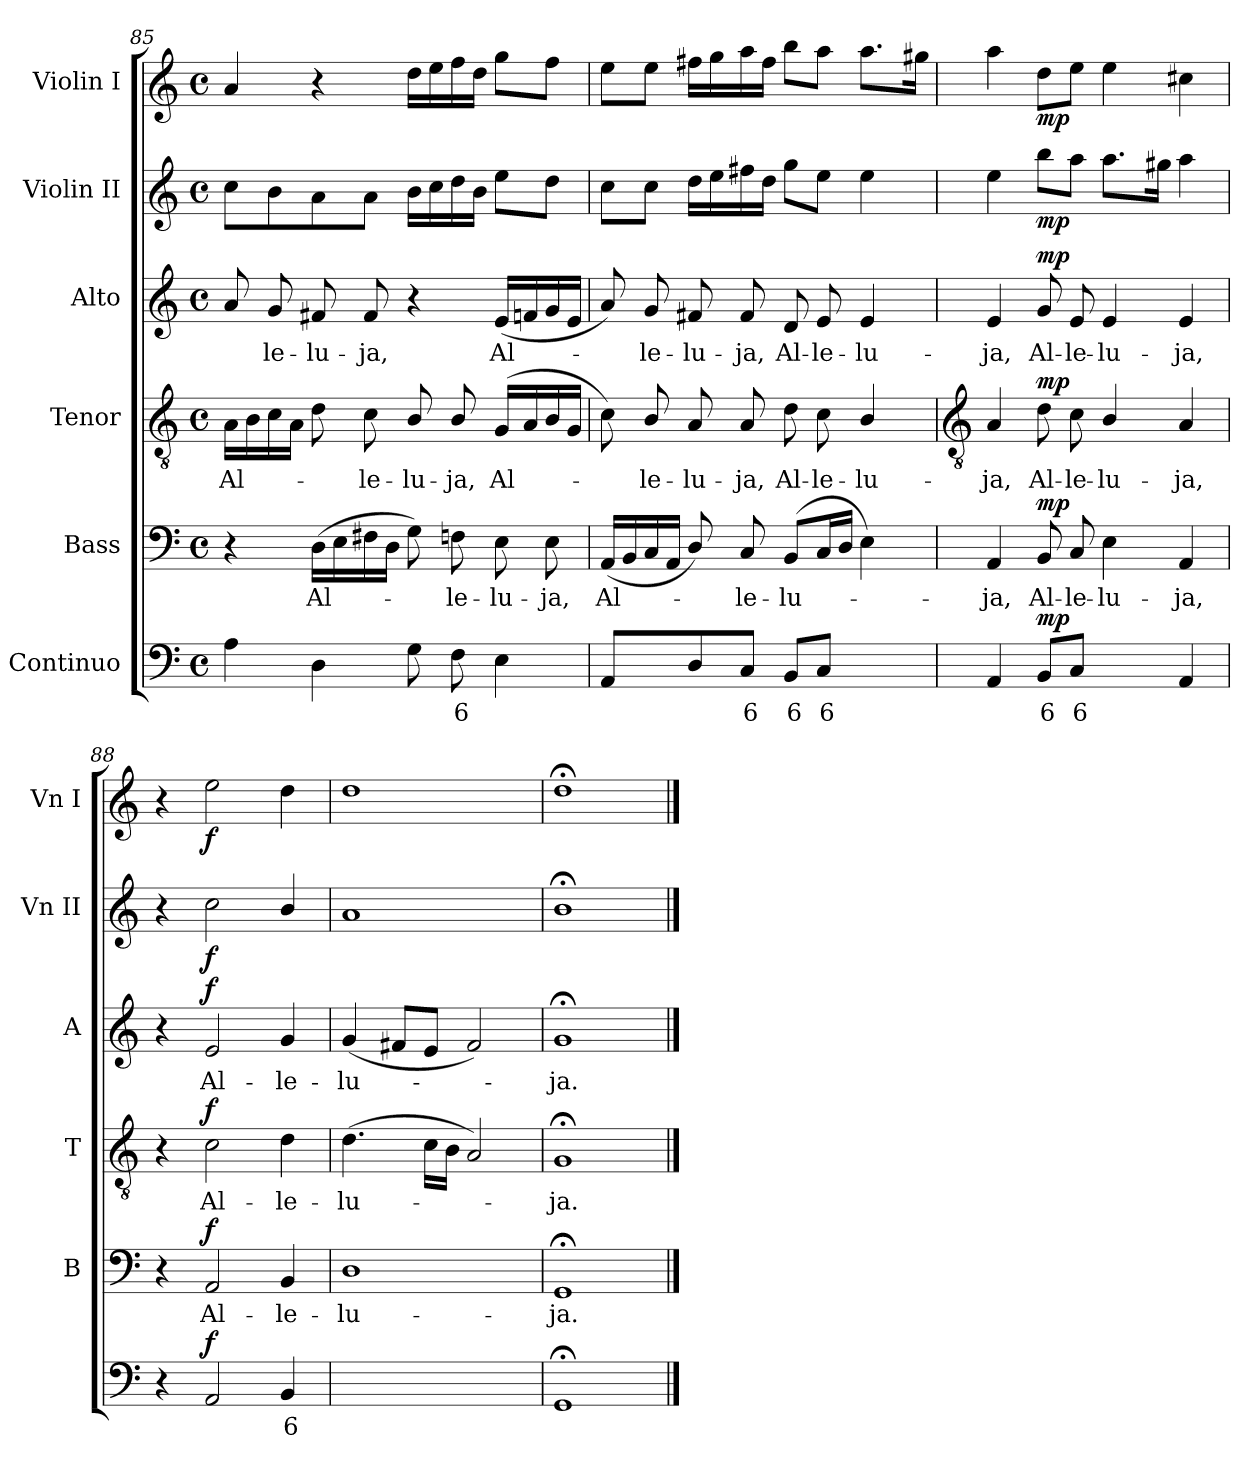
**kern	**text	**dynam	**kern	**text	**dynam	**kern	**text	**dynam	**kern	**text	**dynam	**kern	**dynam	**kern	**dynam
*part6	*part6	*part6	*part5	*part5	*part5	*part4	*part4	*part4	*part3	*part3	*part3	*part2	*part2	*part1	*part1
*staff6	*staff6	*staff6	*staff5	*staff5	*staff5	*staff4	*staff4	*staff4	*staff3	*staff3	*staff3	*staff2	*staff2	*staff1	*staff1
*I"Continuo	*	*	*I"Bass	*	*	*I"Tenor	*	*	*I"Alto	*	*	*I"Violin II	*	*I"Violin I	*
*	*	*	*I'B	*	*	*I'T	*	*	*I'A	*	*	*I'Vn II	*	*I'Vn I	*
*clefF4	*	*	*clefF4	*	*	*clefGv2	*	*	*clefG2	*	*	*clefG2	*	*clefG2	*
*k[]	*	*	*k[]	*	*	*k[]	*	*	*k[]	*	*	*k[]	*	*k[]	*
*C:	*	*	*C:	*	*	*C:	*	*	*C:	*	*	*C:	*	*C:	*
*M4/4	*	*	*M4/4	*	*	*M4/4	*	*	*M4/4	*	*	*M4/4	*	*M4/4	*
*met(c)	*	*	*met(c)	*	*	*met(c)	*	*	*met(c)	*	*	*met(c)	*	*met(c)	*
=85	=85	=85	=85	=85	=85	=85	=85	=85	=85	=85	=85	=85	=85	=85	=85
!	!	!	!	!	!	!	!LO:LY:b	!	!	!	!	!	!	!	!
4A	.	.	4r	.	.	16A	Al-	.	8a	.	.	8ccL	.	4a	.
.	.	.	.	.	.	16B	.	.	.	.	.	.	.	.	.
!	!	!	!	!	!	!	!	!	!	!LO:LY:b	!	!	!	!	!
.	.	.	.	.	.	16c	.	.	8g	le-	.	8b	.	.	.
.	.	.	.	.	.	16AJJ	.	.	.	.	.	.	.	.	.
!	!	!	!	!LO:LY:b	!	!	!	!	!	!LO:LY:b	!	!	!	!	!
4D	.	.	(>16DLL	Al-	.	8d	.	.	8f#X	-lu-	.	8a	.	4r	.
.	.	.	16E	.	.	.	.	.	.	.	.	.	.	.	.
!	!	!	!	!	!	!	!LO:LY:b	!	!	!LO:LY:b	!	!	!	!	!
.	.	.	16F#X	.	.	8c	le-	.	8f#	-ja,	.	8aJ	.	.	.
.	.	.	16DJJ	.	.	.	.	.	.	.	.	.	.	.	.
!	!	!	!	!	!	!	!LO:LY:b	!	!	!	!	!	!	!	!
8G	.	.	8G)	.	.	8B/	-lu-	.	4r	.	.	16bLL	.	16ddLL	.
.	.	.	.	.	.	.	.	.	.	.	.	16cc	.	16ee	.
!	!LO:LY:b	!	!	!LO:LY:b	!	!	!LO:LY:b	!	!	!	!	!	!	!	!
8F	6	.	8Fn	le-	.	8B/	-ja,	.	.	.	.	16dd	.	16ff	.
.	.	.	.	.	.	.	.	.	.	.	.	16bJJ	.	16ddJJ	.
!	!	!	!	!LO:LY:b	!	!	!LO:LY:b	!	!	!LO:LY:b	!	!	!	!	!
4E	.	.	8E	-lu-	.	(<16GLL	Al-	.	(<16eLL	Al-	.	8eeL	.	8ggL	.
.	.	.	.	.	.	16A	.	.	16fn	.	.	.	.	.	.
!	!	!	!	!LO:LY:b	!	!	!	!	!	!	!	!	!	!	!
.	.	.	8E	-ja,	.	16B	.	.	16g	.	.	8ddJ	.	8ffJ	.
.	.	.	.	.	.	16GJJ	.	.	16eJJ	.	.	.	.	.	.
=86	=86	=86	=86	=86	=86	=86	=86	=86	=86	=86	=86	=86	=86	=86	=86
!	!	!	!	!LO:LY:b	!	!	!	!	!	!	!	!	!	!	!
4AA	.	.	(<16AALL	Al-	.	8c)	.	.	8a)	.	.	8ccL	.	8eeL	.
.	.	.	16BB	.	.	.	.	.	.	.	.	.	.	.	.
!	!	!	!	!	!	!	!LO:LY:b	!	!	!LO:LY:b	!	!	!	!	!
.	.	.	16C	.	.	8B/	le-	.	8g	le-	.	8ccJ	.	8eeJ	.
.	.	.	16AAJJ	.	.	.	.	.	.	.	.	.	.	.	.
!	!	!	!	!	!	!	!LO:LY:b	!	!	!LO:LY:b	!	!	!	!	!
8D	.	.	8D/)	.	.	8A	-lu-	.	8f#X	-lu-	.	16ddLL	.	16ff#XLL	.
.	.	.	.	.	.	.	.	.	.	.	.	16ee	.	16gg	.
!	!LO:LY:b	!	!	!LO:LY:b	!	!	!LO:LY:b	!	!	!LO:LY:b	!	!	!	!	!
8CJ	6	.	8C	-le-	.	8A	-ja,	.	8f#	-ja,	.	16ff#X	.	16aa	.
.	.	.	.	.	.	.	.	.	.	.	.	16ddJJ	.	16ff#JJ	.
!	!LO:LY:b	!	!	!LO:LY:b	!	!	!LO:LY:b	!	!	!LO:LY:b	!	!	!	!	!
8BBL	6	.	(<8BBL	-lu-	.	8d	Al-	.	8d	Al-	.	8ggL	.	8bbL	.
!	!LO:LY:b	!	!	!	!	!	!LO:LY:b	!	!	!LO:LY:b	!	!	!	!	!
8CJ	6	.	16CL	.	.	8c	-le-	.	8e	-le-	.	8eeJ	.	8aaJ	.
.	.	.	16DJJ	.	.	.	.	.	.	.	.	.	.	.	.
!	!LO:LY:b	!	!	!	!	!	!LO:LY:b	!	!	!LO:LY:b	!	!	!	!	!
[8ELyy	4	.	4E)	.	.	4B/	-lu-	.	4e	-lu-	.	4ee	.	8.aaL	.
8EJyy]	.	.	.	.	.	.	.	.	.	.	.	.	.	.	.
.	.	.	.	.	.	.	.	.	.	.	.	.	.	16gg#XJ	.
!!LO:LB:g=z
=87	=87	=87	=87	=87	=87	=87	=87	=87	=87	=87	=87	=87	=87	=87	=87
*	*	*	*	*	*	*clefGv2	*	*	*	*	*	*	*	*	*
!	!	!	!	!LO:LY:b	!	!	!LO:LY:b	!	!	!LO:LY:b	!	!	!	!	!
4AA	.	.	4AA	-ja,	.	4A	-ja,	.	4e	-ja,	.	4ee	.	4aa	.
!	!LO:LY:b	!LO:DY:b	!	!LO:LY:b	!LO:DY:b	!	!LO:LY:b	!LO:DY:b	!	!LO:LY:b	!LO:DY:b	!	!LO:DY:b	!	!LO:DY:b
8BBL	6	mp	8BB	Al-	mp	8d	Al-	mp	8g	Al-	mp	8bbL	mp	8ddL	mp
!	!LO:LY:b	!	!	!LO:LY:b	!	!	!LO:LY:b	!	!	!LO:LY:b	!	!	!	!	!
8CJ	6	.	8C	-le-	.	8c	-le-	.	8e	-le-	.	8aaJ	.	8eeJ	.
!	!LO:LY:b	!	!	!LO:LY:b	!	!	!LO:LY:b	!	!	!LO:LY:b	!	!	!	!	!
[8ELyy	4	.	4E	-lu-	.	4B/	-lu-	.	4e	-lu-	.	8.aaL	.	4ee	.
8EJyy]	.	.	.	.	.	.	.	.	.	.	.	.	.	.	.
.	.	.	.	.	.	.	.	.	.	.	.	16gg#XJ	.	.	.
!	!	!	!	!LO:LY:b	!	!	!LO:LY:b	!	!	!LO:LY:b	!	!	!	!	!
4AA	.	.	4AA	-ja,	.	4A	-ja,	.	4e	-ja,	.	4aa	.	4cc#X	.
=88	=88	=88	=88	=88	=88	=88	=88	=88	=88	=88	=88	=88	=88	=88	=88
4r	.	.	4r	.	.	4r	.	.	4r	.	.	4r	.	4r	.
!	!	!LO:DY:b	!	!LO:LY:b	!LO:DY:b	!	!LO:LY:b	!LO:DY:b	!	!LO:LY:b	!LO:DY:b	!	!LO:DY:b	!	!LO:DY:b
2AA	.	f	2AA	Al-	f	2c	Al-	f	2e	Al-	f	2cc	f	2ee	f
!	!LO:LY:b	!	!	!LO:LY:b	!	!	!LO:LY:b	!	!	!LO:LY:b	!	!	!	!	!
4BB	6	.	4BB	-le-	.	4d	-le-	.	4g	-le-	.	4b/	.	4dd	.
=89	=89	=89	=89	=89	=89	=89	=89	=89	=89	=89	=89	=89	=89	=89	=89
!	!LO:LY:b	!	!	!LO:LY:b	!	!	!LO:LY:b	!	!	!LO:LY:b	!	!	!	!	!
[2Dyy	4	.	1D	-lu-	.	(>4.d	-lu-	.	(<4g	-lu-	.	1a	.	1dd	.
.	.	.	.	.	.	.	.	.	8f#XL	.	.	.	.	.	.
.	.	.	.	.	.	16cLL	.	.	8eJ	.	.	.	.	.	.
.	.	.	.	.	.	16BJJ	.	.	.	.	.	.	.	.	.
2Dyy]	.	.	.	.	.	2A)	.	.	2f#)	.	.	.	.	.	.
=90	=90	=90	=90	=90	=90	=90	=90	=90	=90	=90	=90	=90	=90	=90	=90
!	!	!	!	!LO:LY:b	!	!	!LO:LY:b	!	!	!LO:LY:b	!	!	!	!	!
1GG;<	.	.	1GG;<	-ja.	.	1G;<	ja.	.	1g;<	ja.	.	1b;<	.	1dd;<	.
==	==	==	==	==	==	==	==	==	==	==	==	==	==	==	==
*-	*-	*-	*-	*-	*-	*-	*-	*-	*-	*-	*-	*-	*-	*-	*-
